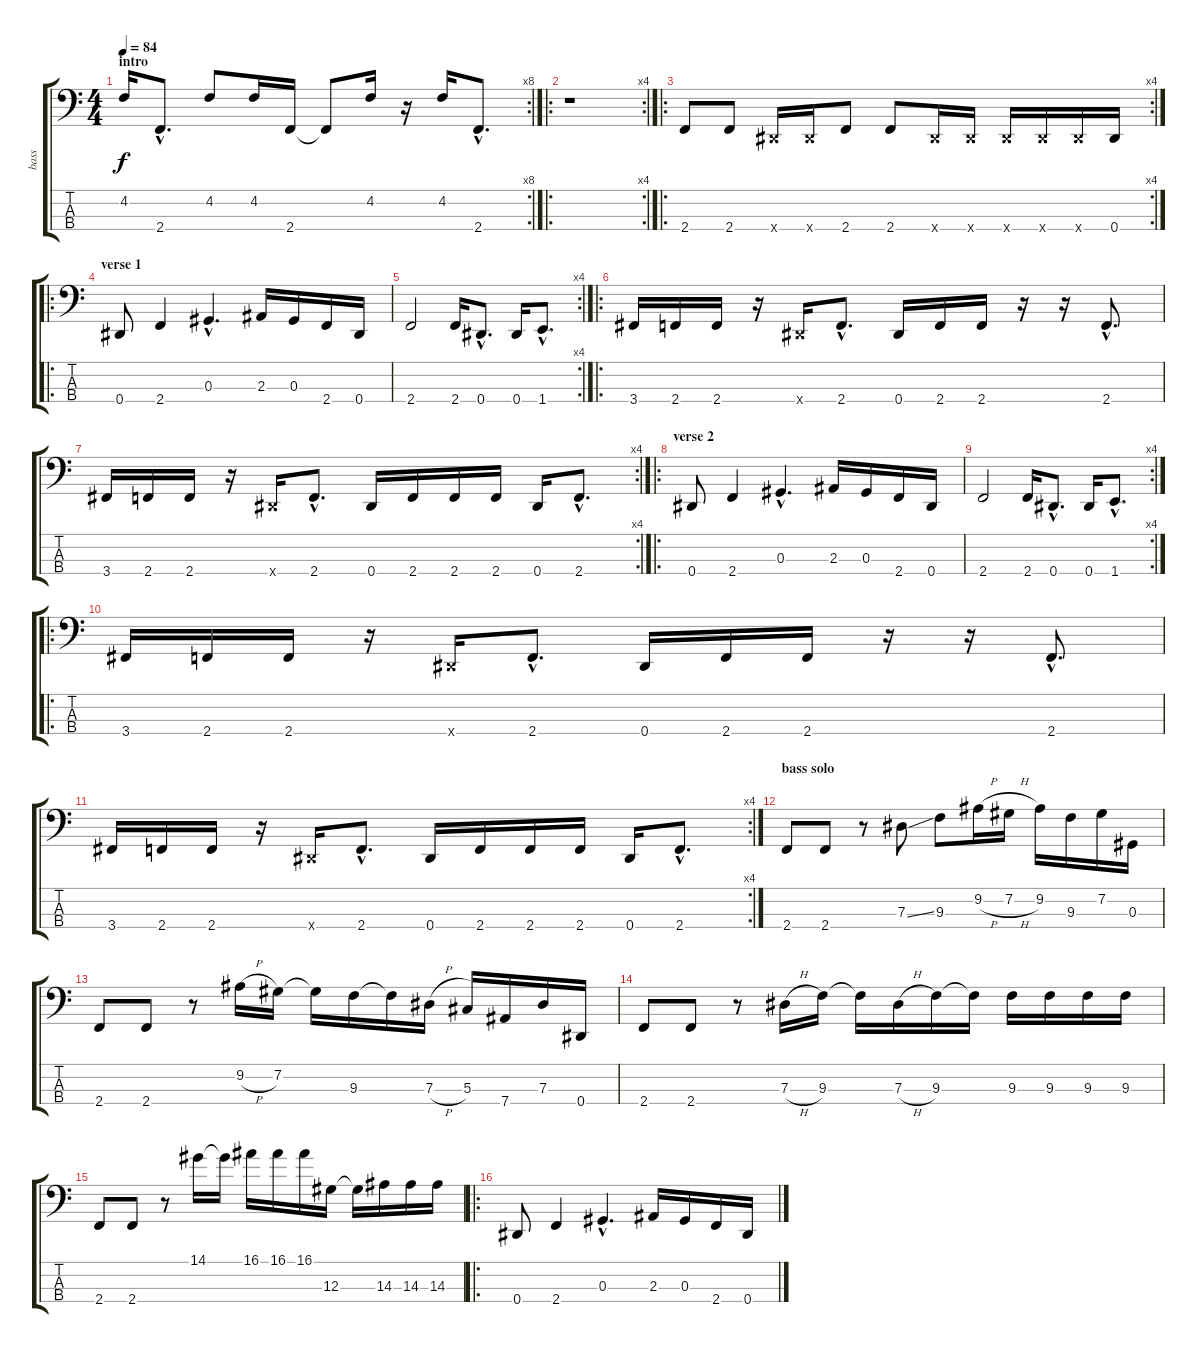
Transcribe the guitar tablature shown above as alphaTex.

\track ("bass" "bass") {instrument electricbasspick}
\staff {score tabs}
\tuning (Gb2 Db2 Ab1 Eb1) {hide}
\rc 8
\ts (4 4)
\section ("" "intro")
\tempo 84
\clef f4
\ks c
4.2.16{dy f instrument electricbasspick} 2.4{hac}.8{d} 4.2.8 4.2.16 2.4.16 2.4{t}.8 4.2.16 r.16 4.2.16 2.4{hac}.8{d} |
\ro
\rc 4
r.1 |
\ro
\rc 4
2.4.8 2.4.8 0.4{x}.16 0.4{x}.16 2.4.8 2.4.8 0.4{x}.16 0.4{x}.16 0.4{x}.16 0.4{x}.16 0.4{x}.16 0.4.16 |
\ro
\section ("" "verse 1")
0.4.8 2.4.4 0.3{hac}.4{d} 2.3.16 0.3.16 2.4.16 0.4.16 |
\rc 4
2.4.2 2.4.16 0.4{hac}.8{d} 0.4.16 1.4{hac}.8{d} |
\ro
3.4.16 2.4.16 2.4.16 r.16 0.4{x}.16 2.4{hac}.8{d} 0.4.16 2.4.16 2.4.16 r.16 r.16 2.4{hac}.8{d} |
\rc 4
3.4.16 2.4.16 2.4.16 r.16 0.4{x}.16 2.4{hac}.8{d} 0.4.16 2.4.16 2.4.16 2.4.16 0.4.16 2.4{hac}.8{d} |
\ro
\section ("" "verse 2")
0.4.8 2.4.4 0.3{hac}.4{d} 2.3.16 0.3.16 2.4.16 0.4.16 |
\rc 4
2.4.2 2.4.16 0.4{hac}.8{d} 0.4.16 1.4{hac}.8{d} |
\ro
3.4.16 2.4.16 2.4.16 r.16 0.4{x}.16 2.4{hac}.8{d} 0.4.16 2.4.16 2.4.16 r.16 r.16 2.4{hac}.8{d} |
\rc 4
3.4.16 2.4.16 2.4.16 r.16 0.4{x}.16 2.4{hac}.8{d} 0.4.16 2.4.16 2.4.16 2.4.16 0.4.16 2.4{hac}.8{d} |
\section ("" "bass solo")
2.4.8 2.4.8 r.8 7.3{ss}.8 9.3.8 9.2{h}.16 7.2{h}.16 9.2.16 9.3.16 7.2.16 0.3.16 |
2.4.8 2.4.8 r.8 9.2{h}.16 7.2.16 7.2{t}.16 9.3.16 9.3{t}.16 7.3{h}.16 5.3.16 7.4.16 7.3.16 0.4.16 |
2.4.8 2.4.8 r.8 7.3{h}.16 9.3.16 9.3{t}.16 7.3{h}.16 9.3.16 9.3{t}.16 9.3.16 9.3.16 9.3.16 9.3.16 |
2.4.8 2.4.8 r.8 14.1.16 14.1{t}.16 16.1.16 16.1.16 16.1.16 12.3.16 12.3{t}.16 14.3.16 14.3.16 14.3.16 |
\ro
0.4.8 2.4.4 0.3{hac}.4{d} 2.3.16 0.3.16 2.4.16 0.4.16
